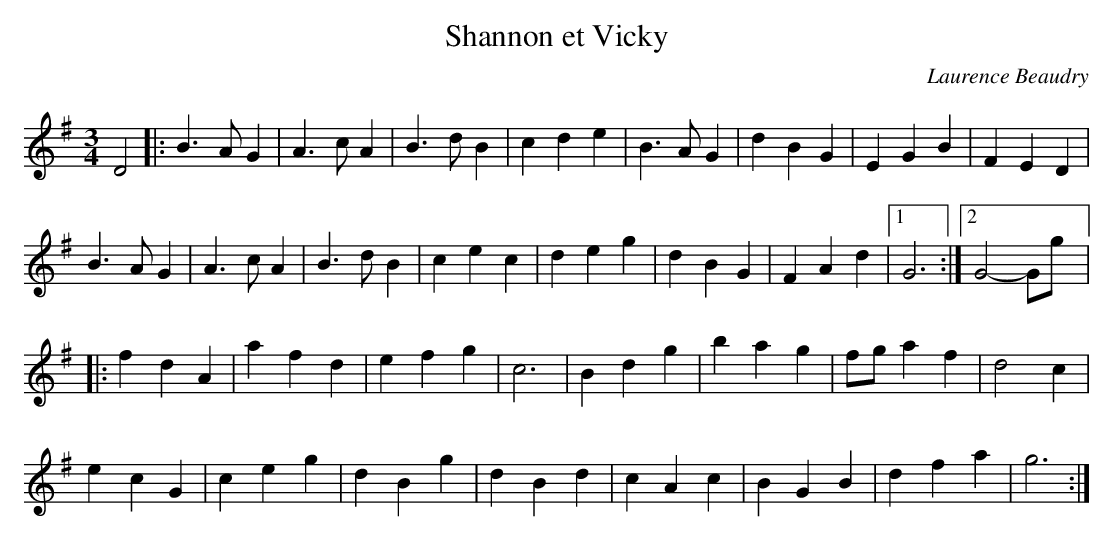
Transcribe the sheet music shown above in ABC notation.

X:1
T:Shannon et Vicky
C:Laurence Beaudry
M:3/4
L:1/4
K:G
D2 |: B>AG | A>cA | B>dB | cde | B>AG | dBG | EGB | FED |
B>AG | A>cA | B>dB | cec | deg | dBG | FAd |1 G3 :|2 G2- G/g/ |:
fdA | afd | efg | c3 | Bdg | bag | f/g/af | d2c |
ecG | ceg | dBg | dBd | cAc | BGB | dfa | g3 :|
